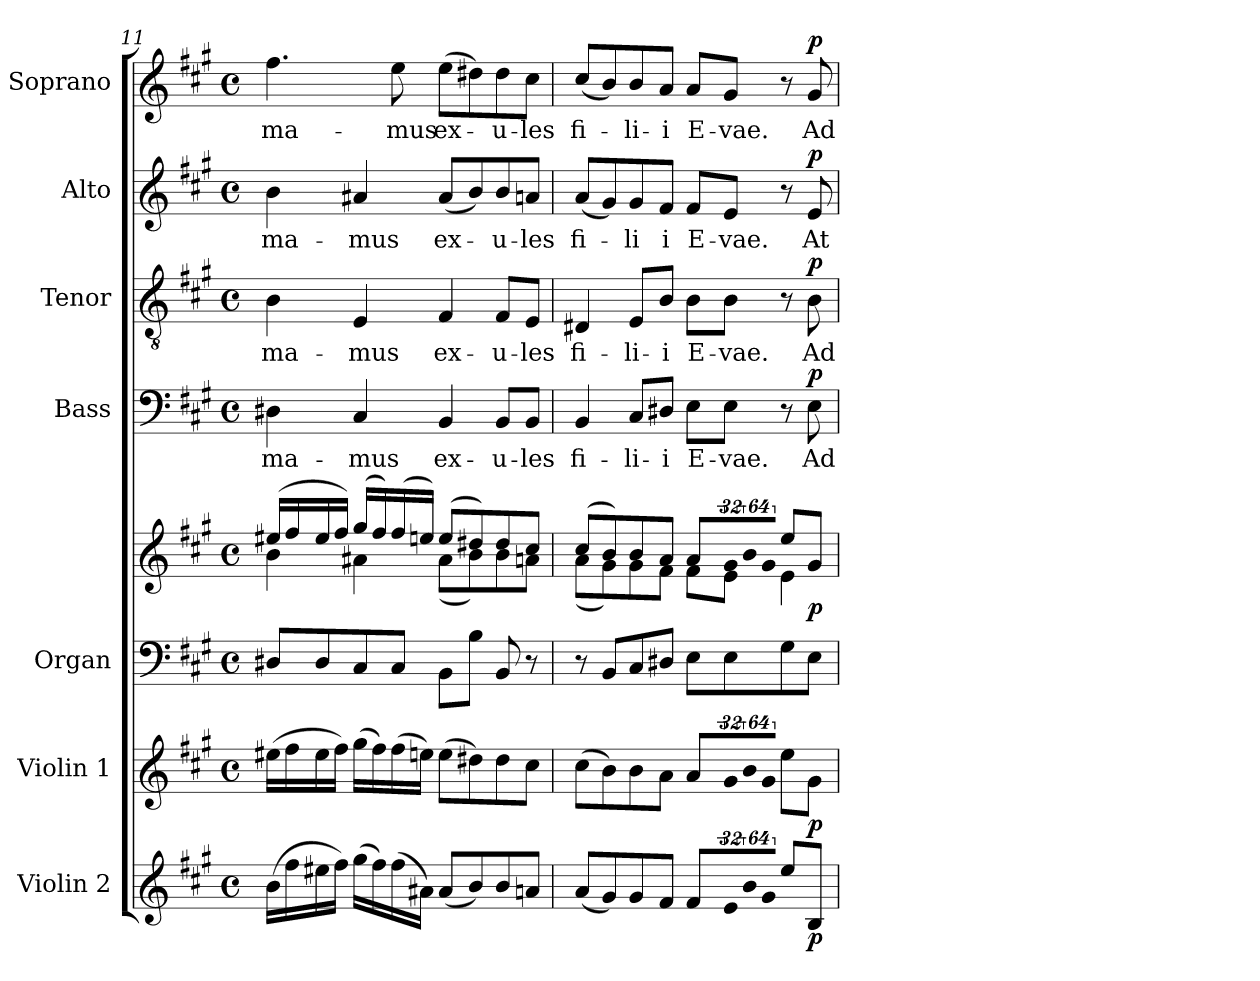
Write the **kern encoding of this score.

**kern	**dynam	**kern	**dynam	**kern	**kern	**dynam	**kern	**text	**dynam	**kern	**text	**dynam	**kern	**text	**dynam	**kern	**text	**dynam
*part7	*part7	*part6	*part6	*part5	*part5	*part5	*part4	*part4	*part4	*part3	*part3	*part3	*part2	*part2	*part2	*part1	*part1	*part1
*staff8	*staff8	*staff7	*staff7	*staff6	*staff5	*staff5/6	*staff4	*staff4	*staff4	*staff3	*staff3	*staff3	*staff2	*staff2	*staff2	*staff1	*staff1	*staff1
*I"Violin 2	*	*I"Violin 1	*	*I"Organ	*	*	*I"Bass	*	*	*I"Tenor	*	*	*I"Alto	*	*	*I"Soprano	*	*
*I'Vln. 2	*	*I'Vln. 1	*	*I'Org.	*	*	*I'B.	*	*	*I'T.	*	*	*I'A.	*	*	*I'S.	*	*
*clefG2	*	*clefG2	*	*clefF4	*clefG2	*	*clefF4	*	*	*clefGv2	*	*	*clefG2	*	*	*clefG2	*	*
*	*	*	*	*	*	*	*	*	*	*ITrd7c12	*	*	*	*	*	*	*	*
*k[f#c#g#]	*	*k[f#c#g#]	*	*k[f#c#g#]	*k[f#c#g#]	*	*k[f#c#g#]	*	*	*k[f#c#g#]	*	*	*k[f#c#g#]	*	*	*k[f#c#g#]	*	*
*A:	*	*A:	*	*A:	*A:	*	*A:	*	*	*A:	*	*	*A:	*	*	*A:	*	*
*M4/4	*	*M4/4	*	*M4/4	*M4/4	*	*M4/4	*	*	*M4/4	*	*	*M4/4	*	*	*M4/4	*	*
*met(c)	*	*met(c)	*	*met(c)	*met(c)	*	*met(c)	*	*	*met(c)	*	*	*met(c)	*	*	*met(c)	*	*
=11	=11	=11	=11	=11	=11	=11	=11	=11	=11	=11	=11	=11	=11	=11	=11	=11	=11	=11
*	*	*	*	*	*^	*	*	*	*	*	*	*	*	*	*	*	*	*
!	!	!	!	!	!	!	!	!	!LO:LY:b:color=#000000	!	!	!	!	!	!	!	!	!	!
!	!	!	!	!	!	!	!	!	!	!	!	!LO:LY:b:color=#000000	!	!	!	!	!	!	!
!	!	!	!	!	!	!	!	!	!	!	!	!	!	!	!LO:LY:b:color=#000000	!	!	!	!
!	!	!	!	!	!	!	!	!	!	!	!	!	!	!	!	!	!	!LO:LY:b:color=#000000	!
(16bi\LL	.	(16ee#Xi\LL	.	8D#Xi/L	(16ee#Xi/LL	4bi\	.	4D#Xi\	-ma-	.	4BBi\	-ma-	.	4bi\	-ma-	.	4.ff#i\	-ma-	.
16ff#i\	.	16ff#i\	.	.	16ff#i/	.	.	.	.	.	.	.	.	.	.	.	.	.	.
16ee#Xi\	.	16ee#i\	.	8D#i/	16ee#i/	.	.	.	.	.	.	.	.	.	.	.	.	.	.
16ff#i\JJ)	.	16ff#i\JJ)	.	.	16ff#i/JJ)	.	.	.	.	.	.	.	.	.	.	.	.	.	.
!	!	!	!	!	!	!	!	!	!LO:LY:b:color=#000000	!	!	!	!	!	!	!	!	!	!
!	!	!	!	!	!	!	!	!	!	!	!	!LO:LY:b:color=#000000	!	!	!	!	!	!	!
!	!	!	!	!	!	!	!	!	!	!	!	!	!	!	!LO:LY:b:color=#000000	!	!	!	!
(16gg#i\LL	.	(16gg#i\LL	.	8C#i/	(16gg#i/LL	4a#Xi\	.	4C#i/	-mus	.	4EEi/	-mus	.	4a#Xi/	-mus	.	.	.	.
16ff#i\)	.	16ff#i\)	.	.	16ff#i/)	.	.	.	.	.	.	.	.	.	.	.	.	.	.
!	!	!	!	!	!	!	!	!	!	!	!	!	!	!	!	!	!	!LO:LY:b:color=#000000	!
(16ff#i\	.	(16ff#i\	.	8C#i/J	(16ff#i/	.	.	.	.	.	.	.	.	.	.	.	8eei\	-mus	.
16a#Xi\JJ)	.	16eeni\JJ)	.	.	16eeni/JJ)	.	.	.	.	.	.	.	.	.	.	.	.	.	.
!	!	!	!	!	!	!	!	!	!LO:LY:b:color=#000000	!	!	!	!	!	!	!	!	!	!
!	!	!	!	!	!	!	!	!	!	!	!	!LO:LY:b:color=#000000	!	!	!	!	!	!	!
!	!	!	!	!	!	!	!	!	!	!	!	!	!	!	!LO:LY:b:color=#000000	!	!	!	!
!	!	!	!	!	!	!	!	!	!	!	!	!	!	!	!	!	!	!LO:LY:b:color=#000000	!
(8a#i/L	.	(8eei\L	.	8BBi\L	(8eei/L	(8a#i\L	.	4BBi/	ex-	.	4FF#i/	ex-	.	(8a#i/L	ex-	.	(8eei\L	ex-	.
8bi/)	.	8dd#Xi\)	.	8Bi\J	8dd#Xi/)	8bi\)	.	.	.	.	.	.	.	8bi/)	.	.	8dd#Xi\)	.	.
!	!	!	!	!	!	!	!	!	!LO:LY:b:color=#000000	!	!	!	!	!	!	!	!	!	!
!	!	!	!	!	!	!	!	!	!	!	!	!LO:LY:b:color=#000000	!	!	!	!	!	!	!
!	!	!	!	!	!	!	!	!	!	!	!	!	!	!	!LO:LY:b:color=#000000	!	!	!	!
!	!	!	!	!	!	!	!	!	!	!	!	!	!	!	!	!	!	!LO:LY:b:color=#000000	!
8bi/	.	8dd#i\	.	8BBi/	8dd#i/	8bi\	.	8BBi/L	-u-	.	8FF#i/L	-u-	.	8bi/	-u-	.	8dd#i\	-u-	.
!	!	!	!	!	!	!	!	!	!LO:LY:b:color=#000000	!	!	!	!	!	!	!	!	!	!
!	!	!	!	!	!	!	!	!	!	!	!	!LO:LY:b:color=#000000	!	!	!	!	!	!	!
!	!	!	!	!	!	!	!	!	!	!	!	!	!	!	!LO:LY:b:color=#000000	!	!	!	!
!	!	!	!	!	!	!	!	!	!	!	!	!	!	!	!	!	!	!LO:LY:b:color=#000000	!
8ani/J	.	8cc#i\J	.	8r	8cc#i/J	8ani\J	.	8BBi/J	-les	.	8EEi/J	-les	.	8ani/J	-les	.	8cc#i\J	-les	.
=12	=12	=12	=12	=12	=12	=12	=12	=12	=12	=12	=12	=12	=12	=12	=12	=12	=12	=12	=12
!	!	!	!	!	!	!	!	!	!LO:LY:b:color=#000000	!	!	!	!	!	!	!	!	!	!
!	!	!	!	!	!	!	!	!	!	!	!	!LO:LY:b:color=#000000	!	!	!	!	!	!	!
!	!	!	!	!	!	!	!	!	!	!	!	!	!	!	!LO:LY:b:color=#000000	!	!	!	!
!	!	!	!	!	!	!	!	!	!	!	!	!	!	!	!	!	!	!LO:LY:b:color=#000000	!
(8ai/L	.	(8cc#i\L	.	8r	(8cc#i/L	(8ai\L	.	4BBi/	fi-	.	4DD#Xi/	fi-	.	(8ai/L	fi-	.	(8cc#i/L	fi-	.
8g#i/)	.	8bi\)	.	8BBi/L	8bi/)	8g#i\)	.	.	.	.	.	.	.	8g#i/)	.	.	8bi/)	.	.
!	!	!	!	!	!	!	!	!	!LO:LY:b:color=#000000	!	!	!	!	!	!	!	!	!	!
!	!	!	!	!	!	!	!	!	!	!	!	!LO:LY:b:color=#000000	!	!	!	!	!	!	!
!	!	!	!	!	!	!	!	!	!	!	!	!	!	!	!LO:LY:b:color=#000000	!	!	!	!
!	!	!	!	!	!	!	!	!	!	!	!	!	!	!	!	!	!	!LO:LY:b:color=#000000	!
8g#i/	.	8bi\	.	8C#i/	8bi/	8g#i\	.	8C#i/L	-li-	.	8EEi/L	-li-	.	8g#i/	-li	.	8bi/	-li-	.
!	!	!	!	!	!	!	!	!	!LO:LY:b:color=#000000	!	!	!	!	!	!	!	!	!	!
!	!	!	!	!	!	!	!	!	!	!	!	!LO:LY:b:color=#000000	!	!	!	!	!	!	!
!	!	!	!	!	!	!	!	!	!	!	!	!	!	!	!LO:LY:b:color=#000000	!	!	!	!
!	!	!	!	!	!	!	!	!	!	!	!	!	!	!	!	!	!	!LO:LY:b:color=#000000	!
8f#i/J	.	8ai\J	.	8D#Xi/J	8ai/J	8f#i\J	.	8D#Xi/J	-i	.	8BBi/J	-i	.	8f#i/J	i	.	8ai/J	-i	.
!	!	!	!	!	!	!	!	!	!LO:LY:b:color=#000000	!	!	!	!	!	!	!	!	!	!
!	!	!	!	!	!	!	!	!	!	!	!	!LO:LY:b:color=#000000	!	!	!	!	!	!	!
!	!	!	!	!	!	!	!	!	!	!	!	!	!	!	!LO:LY:b:color=#000000	!	!	!	!
!	!	!	!	!	!	!	!	!	!	!	!	!	!	!	!	!	!	!LO:LY:b:color=#000000	!
8f#i/L	.	8ai/L	.	8Ei\L	8ai/L	8f#i\L	.	8Ei\L	E-	.	8BBi\L	E-	.	8f#i/L	E-	.	8ai/L	E-	.
!LO:N:vis=16	!	!LO:N:vis=16	!	!	!LO:N:vis=16	!	!	!	!	!	!	!	!	!	!	!	!	!	!
!	!	!	!	!	!	!	!	!	!LO:LY:b:color=#000000	!	!	!	!	!	!	!	!	!	!
!	!	!	!	!	!	!	!	!	!	!	!	!LO:LY:b:color=#000000	!	!	!	!	!	!	!
!	!	!	!	!	!	!	!	!	!	!	!	!	!	!	!LO:LY:b:color=#000000	!	!	!	!
!	!	!	!	!	!	!	!	!	!	!	!	!	!	!	!	!	!	!LO:LY:b:color=#000000	!
512%21ei/L	.	512%21g#i/L	.	8Ei\	512%21g#i/L	8ei\J	.	8Ei\J	-vae.	.	8BBi\J	-vae.	.	8ei/J	-vae.	.	8g#i/J	-vae.	.
!LO:N:vis=16	!	!LO:N:vis=16	!	!	!LO:N:vis=16	!	!	!	!	!	!	!	!	!	!	!	!	!	!
1024%43bi/	.	1024%43bi/	.	.	1024%43bi/	.	.	.	.	.	.	.	.	.	.	.	.	.	.
!LO:N:vis=16	!	!LO:N:vis=16	!	!	!LO:N:vis=16	!	!	!	!	!	!	!	!	!	!	!	!	!	!
1024%43g#i/JJ	.	1024%43g#i/JJ	.	.	1024%43g#i/JJ	.	.	.	.	.	.	.	.	.	.	.	.	.	.
8eei/L	.	8eei\L	.	8G#i\	8eei/L	4ei\	.	8r	.	.	8r	.	.	8r	.	.	8r	.	.
!	!	!	!	!	!	!	!	!	!LO:LY:b:color=#000000	!	!	!	!	!	!	!	!	!	!
!	!	!	!	!	!	!	!	!	!	!	!	!LO:LY:b:color=#000000	!	!	!	!	!	!	!
!	!	!	!	!	!	!	!	!	!	!	!	!	!	!	!LO:LY:b:color=#000000	!	!	!	!
!	!	!	!	!	!	!	!	!	!	!	!	!	!	!	!	!	!	!LO:LY:b:color=#000000	!
8Bi/J	p	8g#i\J	p	8Ei\J	8g#i/J	.	p	8Ei\	Ad	p	8BBi\	Ad	p	8ei/	At	p	8g#i/	Ad	p
*	*	*	*	*	*v	*v	*	*	*	*	*	*	*	*	*	*	*	*	*
=	=	=	=	=	=	=	=	=	=	=	=	=	=	=	=	=	=	=
*-	*-	*-	*-	*-	*-	*-	*-	*-	*-	*-	*-	*-	*-	*-	*-	*-	*-	*-
